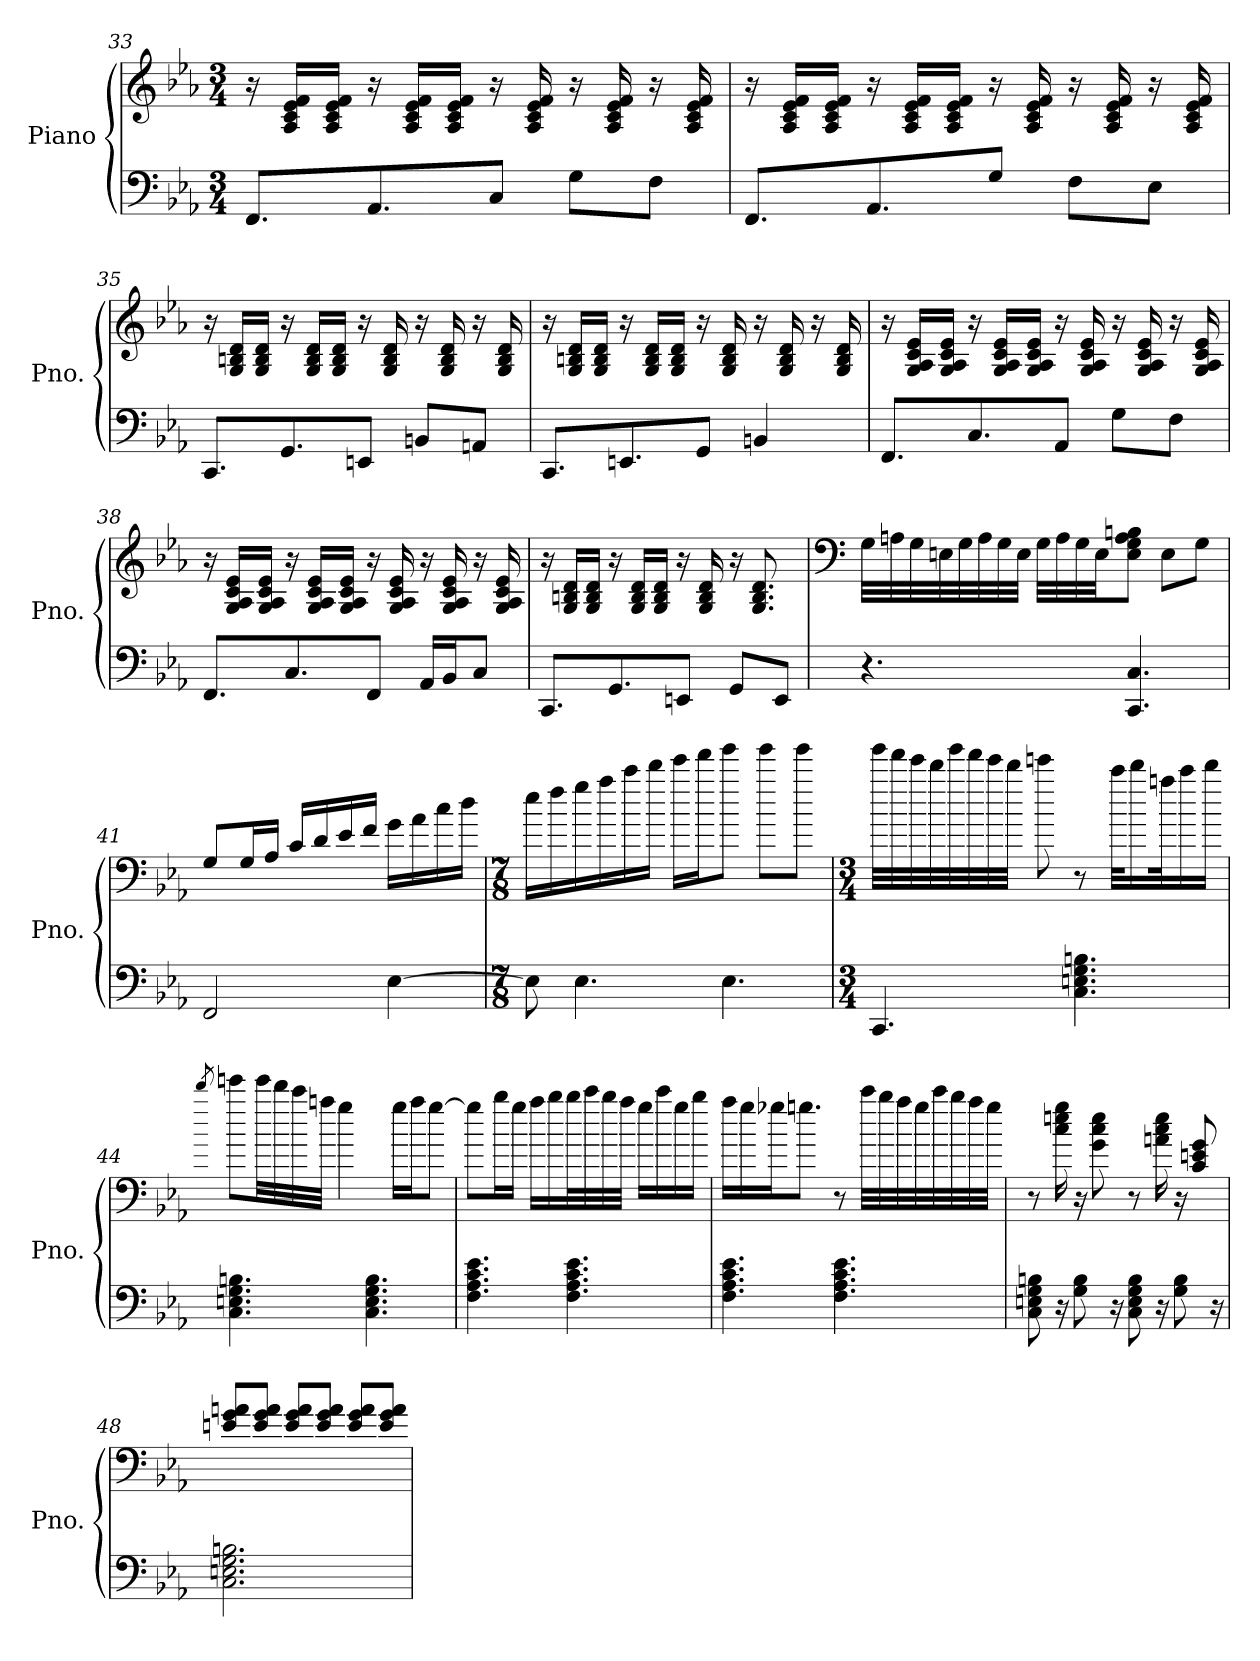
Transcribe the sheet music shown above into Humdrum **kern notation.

**kern	**kern
*part1	*part1
*staff2	*staff1
*I"Piano	*
*I'Pno.	*
*clefF4	*clefG2
*k[b-e-a-]	*k[b-e-a-]
*M3/4	*M3/4
=33	=33
8.FF/L	16r
.	16A-/ 16c/ 16e-/ 16f/LL
.	16A-/ 16c/ 16e-/ 16f/JJ
8.AA-/	16r
.	16A-/ 16c/ 16e-/ 16f/LL
.	16A-/ 16c/ 16e-/ 16f/JJ
8C/J	16r
.	16A-/ 16c/ 16e-/ 16f/
8G\L	16r
.	16A-/ 16c/ 16e-/ 16f/
8F\J	16r
.	16A-/ 16c/ 16e-/ 16f/
!!LO:LB:g=z
=34	=34
8.FF/L	16r
.	16A-/ 16c/ 16e-/ 16f/LL
.	16A-/ 16c/ 16e-/ 16f/JJ
8.AA-/	16r
.	16A-/ 16c/ 16e-/ 16f/LL
.	16A-/ 16c/ 16e-/ 16f/JJ
8G/J	16r
.	16A-/ 16c/ 16e-/ 16f/
8F\L	16r
.	16A-/ 16c/ 16e-/ 16f/
8E-\J	16r
.	16A-/ 16c/ 16e-/ 16f/
=35	=35
8.CC/L	16r
.	16G/ 16Bn/ 16d/LL
.	16G/ 16B/ 16d/JJ
8.GG/	16r
.	16G/ 16B/ 16d/LL
.	16G/ 16B/ 16d/JJ
8EEn/J	16r
.	16G/ 16B/ 16d/
8BBn/L	16r
.	16G/ 16B/ 16d/
8AAn/J	16r
.	16G/ 16B/ 16d/
=36	=36
8.CC/L	16r
.	16G/ 16Bn/ 16d/LL
.	16G/ 16B/ 16d/JJ
8.EEn/	16r
.	16G/ 16B/ 16d/LL
.	16G/ 16B/ 16d/JJ
8GG/J	16r
.	16G/ 16B/ 16d/
4BBn/	16r
.	16G/ 16B/ 16d/
.	16r
.	16G/ 16B/ 16d/
!!LO:PB:g=z
=37	=37
8.FF/L	16r
.	16G/ 16A-/ 16c/ 16e-/LL
.	16G/ 16A-/ 16c/ 16e-/JJ
8.C/	16r
.	16G/ 16A-/ 16c/ 16e-/LL
.	16G/ 16A-/ 16c/ 16e-/JJ
8AA-/J	16r
.	16G/ 16A-/ 16c/ 16e-/
8G\L	16r
.	16G/ 16A-/ 16c/ 16e-/
8F\J	16r
.	16G/ 16A-/ 16c/ 16e-/
=38	=38
8.FF/L	16r
.	16G/ 16A-/ 16c/ 16e-/LL
.	16G/ 16A-/ 16c/ 16e-/JJ
8.C/	16r
.	16G/ 16A-/ 16c/ 16e-/LL
.	16G/ 16A-/ 16c/ 16e-/JJ
8FF/J	16r
.	16G/ 16A-/ 16c/ 16e-/
16AA-/LL	16r
16BB-/J	16G/ 16A-/ 16c/ 16e-/
8C/J	16r
.	16G/ 16A-/ 16c/ 16e-/
=39	=39
8.CC/L	16r
.	16G/ 16Bn/ 16d/LL
.	16G/ 16B/ 16d/JJ
8.GG/	16r
.	16G/ 16B/ 16d/LL
.	16G/ 16B/ 16d/JJ
8EEn/J	16r
.	16G/ 16B/ 16d/
8GG/L	16r
.	8.G/ 8.B/ 8.d/
8EE/J	.
!!LO:LB:g=z
=40	=40
*	*clefF4
4.r	32G\LLL
.	32An\
.	32G\
.	32En\
.	32G\
.	32A\
.	32G\
.	32E\JJJ
.	32G\LLL
.	32A\
.	32G\
.	32E\JJ
4.CC/ 4.C/	8E\ 8G\ 8A\ 8Bn\J
.	8E\L
.	8G\J
=41	=41
2FF/	8G/L
.	16G/L
.	16A-/JJ
.	16c/LL
.	16d/
.	16e-/
.	16f/JJ
[4E-\	16g\LL
.	16a-\
.	16cc\
.	16dd\JJ
=42	=42
*M7/8	*M7/8
8E-\]	16ee-\LL
.	16ff\
4.E-\	16gg\
.	16aa-\
.	16ccc\
.	16ddd\JJ
.	16eee-\LL
.	16fff\J
4.E-\	8ggg\J
.	8ggg\L
.	8ggg\J
!!LO:LB:g=z
=43	=43
*M3/4	*M3/4
4.CC/	32ggg\LLL
.	32fff\
.	32eee-\
.	32ddd\
.	32ggg\
.	32fff\
.	32eee-\
.	32ddd\JJJ
.	8eeen\
4.C\ 4.En\ 4.G\ 4.Bn\	8r
.	32ccc\KLL
.	16ddd\
.	32aan\K
.	16ccc\
.	16ddd\JJ
=44	=44
.	8qddd/
4.C\ 4.En\ 4.G\ 4.Bn\	8eeen\L
.	32eee\LL
.	32ddd\
.	32ccc\
.	32aan\JJJ
.	4gg\
4.C\ 4.E\ 4.G\ 4.B\	.
.	16gg\LL
.	16aa\J
.	[8gg\J
!!LO:LB:g=z
=45	=45
4.F\ 4.A-\ 4.c\ 4.e-\	8gg\L]
.	16bb-\L
.	16gg\JJ
.	16aa-\LL
.	16bb-\
4.F\ 4.A-\ 4.c\ 4.e-\	32bb-\L
.	32ccc\
.	32bb-\
.	32aa-\JJJ
.	16gg\LL
.	16ccc\
.	16gg\
.	16bb-\JJ
=46	=46
4.F\ 4.A-\ 4.c\ 4.e-\	16aa-\LL
.	16gg\
.	16gg-X\J
.	8.ggn\J
4.F\ 4.A-\ 4.c\ 4.e-\	8r
.	32ccc\LLL
.	32bb-\
.	32aa-\
.	32gg\
.	32ccc\
.	32bb-\
.	32aa-\
.	32gg\JJJ
=47	=47
8C\ 8En\ 8G\ 8Bn\	8r
16r	16cc\ 16een\ 16gg\
8G\ 8B\	16r
.	8g\ 8cc\ 8ee\
16r	.
8C\ 8E\ 8G\ 8B\	8r
16r	16an\ 16cc\ 16ee\
8G\ 8B\	16r
.	8c/ 8en/ 8g/
16r	.
!!LO:LB:g=z
=48	=48
2.C\ 2.En\ 2.G\ 2.Bn\	8en/ 8g/ 8an/L
.	8e/ 8g/ 8a/J
.	8e/ 8g/ 8a/L
.	8e/ 8g/ 8a/J
.	8e/ 8g/ 8a/L
.	8e/ 8g/ 8a/J
=	=
*-	*-
